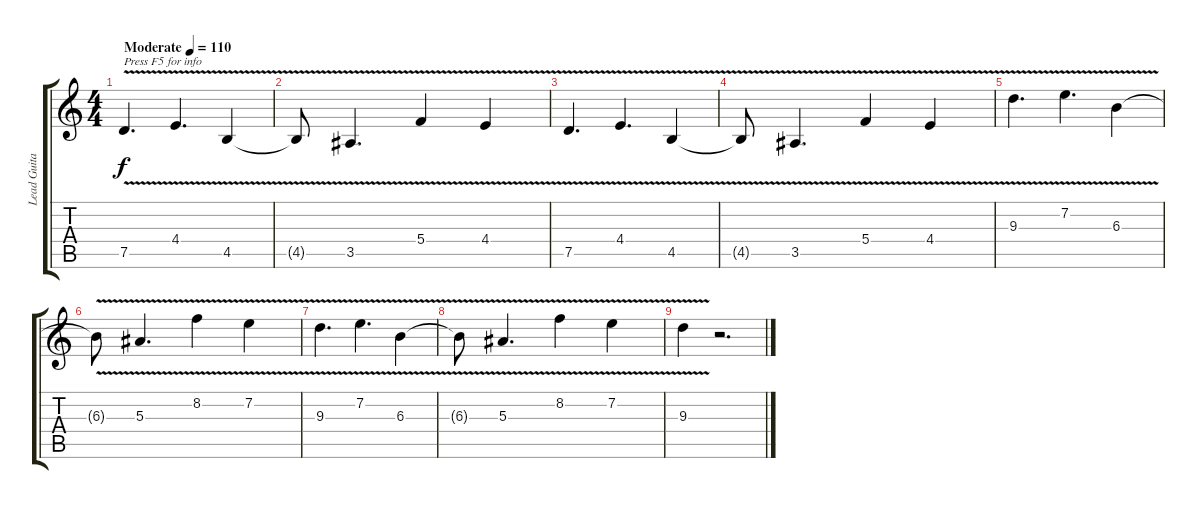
\track ("Lead Guitar" "Lead Guita") {instrument distortionguitar}
\staff {score tabs}
\tuning (D4 A3 F3 C3 G2 D2) {hide}
\ts (4 4)
\tempo (110 "Moderate")
\clef g2
\ks c
7.5{v}.4{d txt "Press F5 for info" dy f instrument distortionguitar} 4.4{v}.4{d} 4.5{v}.4 |
4.5{t}.8 3.5{v}.4{d} 5.4{v}.4 4.4{v}.4 |
7.5{v}.4{d} 4.4{v}.4{d} 4.5{v}.4 |
4.5{t}.8 3.5{v}.4{d} 5.4{v}.4 4.4{v}.4 |
9.3{v}.4{d} 7.2{v}.4{d} 6.3{v}.4 |
6.3{t}.8 5.3{v}.4{d} 8.2{v}.4 7.2{v}.4 |
9.3{v}.4{d} 7.2{v}.4{d} 6.3{v}.4 |
6.3{t}.8 5.3{v}.4{d} 8.2{v}.4 7.2{v}.4 |
9.3{v}.4 r.2{d}
